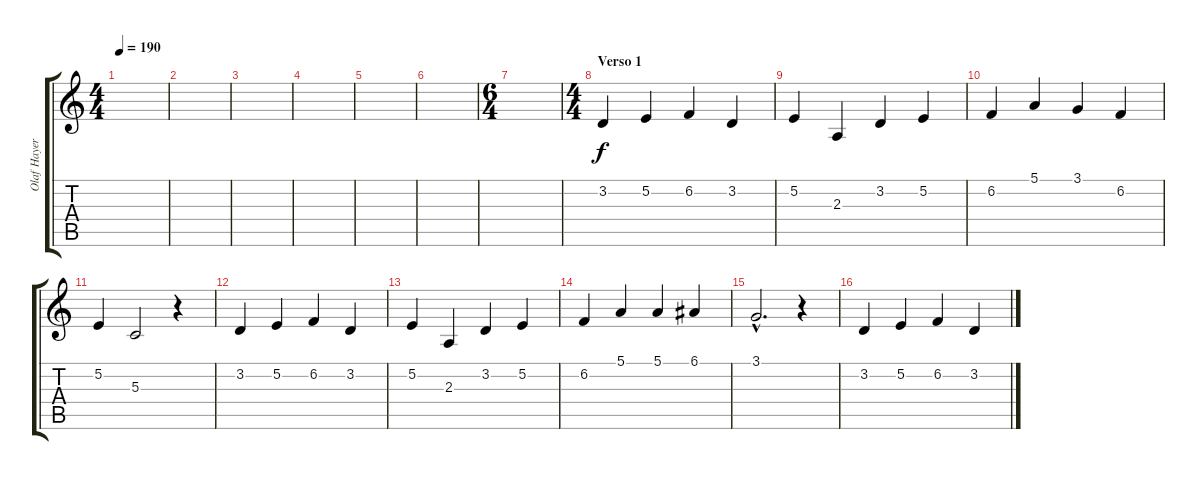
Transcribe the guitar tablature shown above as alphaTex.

\track ("Olaf Hayer" "Olaf Hayer") {instrument lead1square}
\staff {score tabs}
\tuning (E4 B3 G3 D3 A2 E2) {hide}
\ts (4 4)
\tempo 190
\clef g2
\ks c
|
|
|
\section ("" "")
|
|
|
\ts (6 4)
|
\ts (4 4)
\section ("" "Verso 1")
3.2.4 5.2.4 6.2.4 3.2.4 |
5.2.4 2.3.4 3.2.4 5.2.4 |
6.2.4 5.1.4 3.1.4 6.2.4 |
5.2.4 5.3.2 r.4 |
3.2.4 5.2.4 6.2.4 3.2.4 |
5.2.4 2.3.4 3.2.4 5.2.4 |
6.2.4 5.1.4 5.1.4 6.1.4 |
3.1{hac}.2{d} r.4 |
3.2.4 5.2.4 6.2.4 3.2.4
